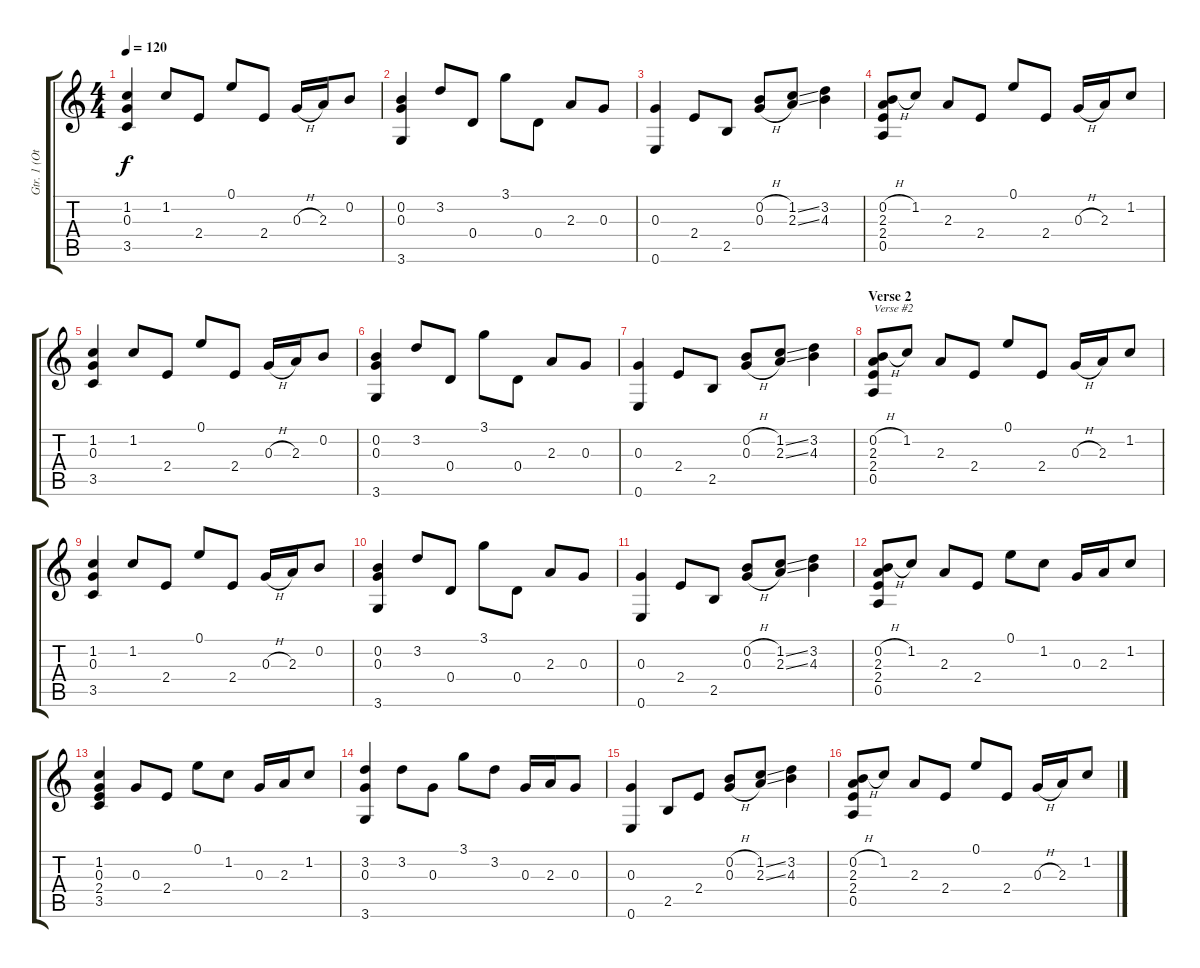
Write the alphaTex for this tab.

\track ("Gtr. 1 (Other)" "Gtr. 1 (Ot") {instrument acousticguitarsteel}
\staff {score tabs}
\tuning (E4 B3 G3 D3 A2 E2) {hide}
\ts (4 4)
\tempo 120
\clef g2
\ks c
(1.2 0.3 3.5).4{dy f} 1.2.8 2.4.8 0.1.8 2.4.8 0.3{h}.16 2.3.16 0.2.8 |
(0.2 0.3 3.6).4 3.2.8 0.4.8 3.1.8 0.4.8 2.3.8 0.3.8 |
(0.3 0.6).4 2.4.8 2.5.8 (0.2{h} 0.3{h}).8 (1.2{ss} 2.3{ss}).8 (3.2 4.3).4 |
(0.2{h} 2.3 2.4 0.5).8 1.2.8 2.3.8 2.4.8 0.1.8 2.4.8 0.3{h}.16 2.3.16 1.2.8 |
(1.2 0.3 3.5).4 1.2.8 2.4.8 0.1.8 2.4.8 0.3{h}.16 2.3.16 0.2.8 |
(0.2 0.3 3.6).4 3.2.8 0.4.8 3.1.8 0.4.8 2.3.8 0.3.8 |
(0.3 0.6).4 2.4.8 2.5.8 (0.2{h} 0.3{h}).8 (1.2{ss} 2.3{ss}).8 (3.2 4.3).4 |
\section ("" "Verse 2")
(0.2{h} 2.3 2.4 0.5).8{txt "Verse #2"} 1.2.8 2.3.8 2.4.8 0.1.8 2.4.8 0.3{h}.16 2.3.16 1.2.8 |
(1.2 0.3 3.5).4 1.2.8 2.4.8 0.1.8 2.4.8 0.3{h}.16 2.3.16 0.2.8 |
(0.2 0.3 3.6).4 3.2.8 0.4.8 3.1.8 0.4.8 2.3.8 0.3.8 |
(0.3 0.6).4 2.4.8 2.5.8 (0.2{h} 0.3{h}).8 (1.2{ss} 2.3{ss}).8 (3.2 4.3).4 |
(0.2{h} 2.3 2.4 0.5).8 1.2.8 2.3.8 2.4.8 0.1.8 1.2.8 0.3.16 2.3.16 1.2.8 |
(1.2 0.3 2.4 3.5).4 0.3.8 2.4.8 0.1.8 1.2.8 0.3.16 2.3.16 1.2.8 |
(3.2 0.3 3.6).4 3.2.8 0.3.8 3.1.8 3.2.8 0.3.16 2.3.16 0.3.8 |
(0.3 0.6).4 2.5.8 2.4.8 (0.2{h} 0.3{h}).8 (1.2{ss} 2.3{ss}).8 (3.2 4.3).4 |
(0.2{h} 2.3 2.4 0.5).8 1.2.8 2.3.8 2.4.8 0.1.8 2.4.8 0.3{h}.16 2.3.16 1.2.8
